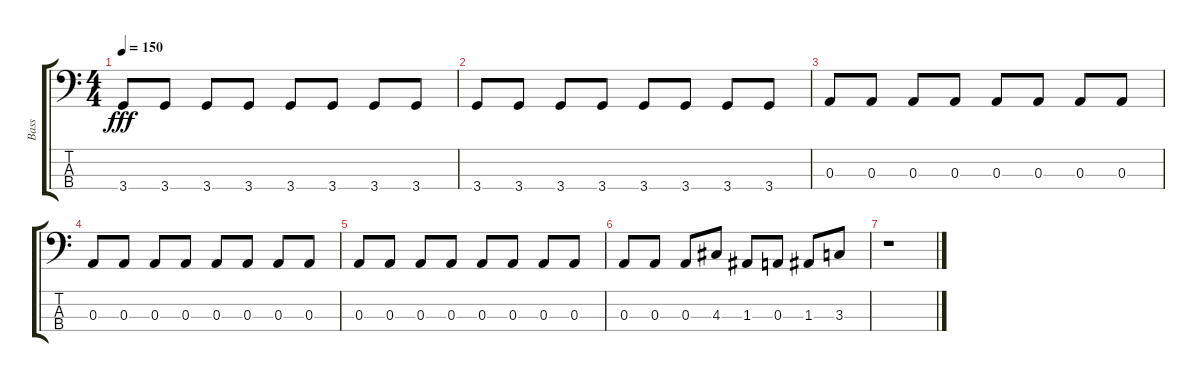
\track ("Bass" "Bass") {instrument electricbassfinger}
\staff {score tabs}
\tuning (G2 D2 A1 E1) {hide}
\ts (4 4)
\tempo 150
\clef f4
\ks c
3.4.8{dy fff} 3.4.8 3.4.8 3.4.8 3.4.8 3.4.8 3.4.8 3.4.8 |
3.4.8 3.4.8 3.4.8 3.4.8 3.4.8 3.4.8 3.4.8 3.4.8 |
0.3.8 0.3.8 0.3.8 0.3.8 0.3.8 0.3.8 0.3.8 0.3.8 |
0.3.8 0.3.8 0.3.8 0.3.8 0.3.8 0.3.8 0.3.8 0.3.8 |
0.3.8 0.3.8 0.3.8 0.3.8 0.3.8 0.3.8 0.3.8 0.3.8 |
0.3.8 0.3.8 0.3.8 4.3.8 1.3.8 0.3.8 1.3.8 3.3.8 |
r.1
